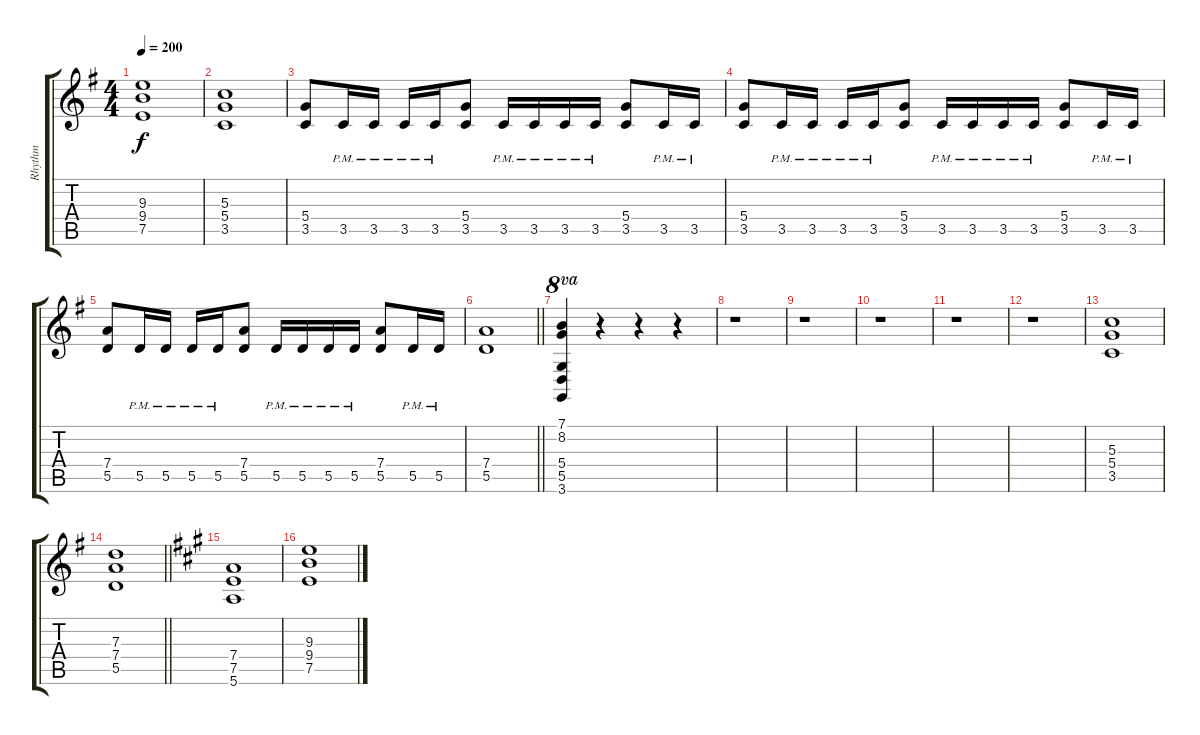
\track ("Rhythm " "Rhythm ") {instrument distortionguitar}
\staff {score tabs}
\tuning (E4 B3 G3 D3 A2 E2) {hide}
\ts (4 4)
\tempo 200
\clef g2
\ks g
(9.3 9.4 7.5).1{dy f} |
(5.3 5.4 3.5).1 |
(5.4 3.5).8 3.5{pm}.16 3.5{pm}.16 3.5{pm}.16 3.5{pm}.16 (5.4 3.5).8 3.5{pm}.16 3.5{pm}.16 3.5{pm}.16 3.5{pm}.16 (5.4 3.5).8 3.5{pm}.16 3.5{pm}.16 |
(5.4 3.5).8 3.5{pm}.16 3.5{pm}.16 3.5{pm}.16 3.5{pm}.16 (5.4 3.5).8 3.5{pm}.16 3.5{pm}.16 3.5{pm}.16 3.5{pm}.16 (5.4 3.5).8 3.5{pm}.16 3.5{pm}.16 |
(7.4 5.5).8 5.5{pm}.16 5.5{pm}.16 5.5{pm}.16 5.5{pm}.16 (7.4 5.5).8 5.5{pm}.16 5.5{pm}.16 5.5{pm}.16 5.5{pm}.16 (7.4 5.5).8 5.5{pm}.16 5.5{pm}.16 |
\barLineRight lightlight
(7.4 5.5).1 |
(7.1 8.2 5.4 5.5 3.6).4{ot 8va} r.4 r.4 r.4 |
r.1 |
r.1 |
r.1 |
r.1 |
r.1 |
(5.3 5.4 3.5).1 |
\barLineRight lightlight
(7.3 7.4 5.5).1 |
\ks a
(7.4 7.5 5.6).1 |
(9.3 9.4 7.5).1
